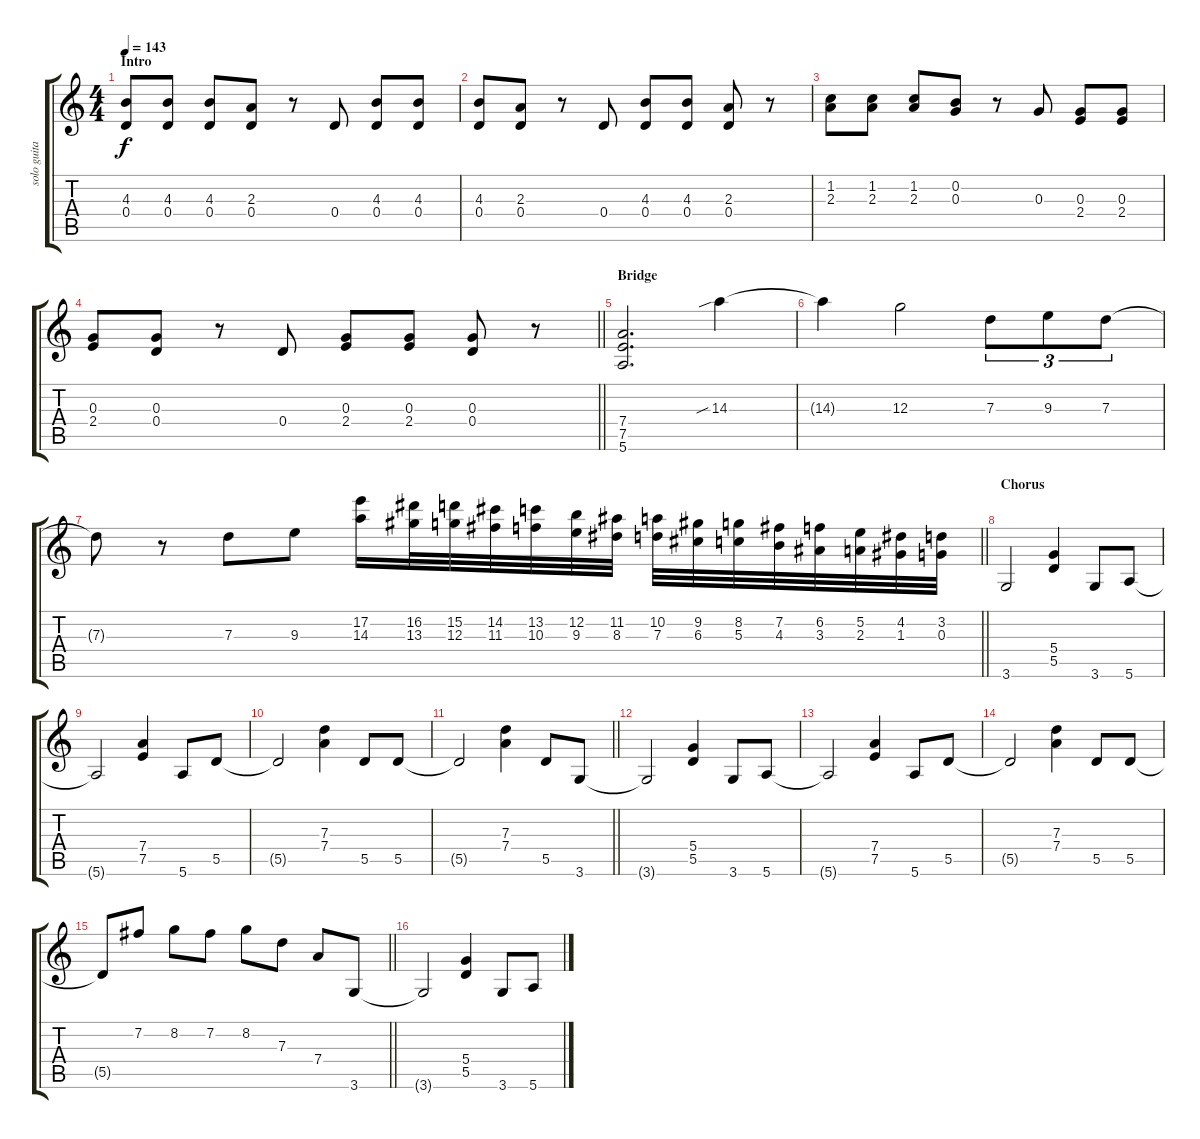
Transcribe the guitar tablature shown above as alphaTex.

\track ("solo guitar" "solo guita") {instrument overdrivenguitar}
\staff {score tabs}
\tuning (E4 B3 G3 D3 A2 E2) {hide}
\ts (4 4)
\section ("" "Intro")
\tempo 143
\clef g2
\ks c
(4.3 0.4).8{dy f} (4.3 0.4).8 (4.3 0.4).8 (2.3 0.4).8 r.8 0.4.8 (4.3 0.4).8 (4.3 0.4).8 |
(4.3 0.4).8 (2.3 0.4).8 r.8 0.4.8 (4.3 0.4).8 (4.3 0.4).8 (2.3 0.4).8 r.8 |
(1.2 2.3).8 (1.2 2.3).8 (1.2 2.3).8 (0.2 0.3).8 r.8 0.3.8 (0.3 2.4).8 (0.3 2.4).8 |
\barLineRight lightlight
(0.3 2.4).8 (0.3 0.4).8 r.8 0.4.8 (0.3 2.4).8 (0.3 2.4).8 (0.3 0.4).8 r.8 |
\section ("" "Bridge")
(7.4 7.5 5.6).2{d} 14.3{sib}.4 |
14.3{t}.4 12.3.2 7.3.8{tu (3 2)} 9.3.8{tu (3 2)} 7.3.8{tu (3 2)} |
\barLineRight lightlight
7.3{t}.8 r.8 7.3.8 9.3.8 (17.2 14.3).16 (16.2 13.3).32 (15.2 12.3).32 (14.2 11.3).32 (13.2 10.3).32 (12.2 9.3).32 (11.2 8.3).32 (10.2 7.3).32 (9.2 6.3).32 (8.2 5.3).32 (7.2 4.3).32 (6.2 3.3).32 (5.2 2.3).32 (4.2 1.3).32 (3.2 0.3).32 |
\section ("" "Chorus")
3.6.2 (5.4 5.5).4 3.6.8 5.6.8 |
5.6{t}.2 (7.4 7.5).4 5.6.8 5.5.8 |
5.5{t}.2 (7.3 7.4).4 5.5.8 5.5.8 |
\barLineRight lightlight
5.5{t}.2 (7.3 7.4).4 5.5.8 3.6.8 |
3.6{t}.2 (5.4 5.5).4 3.6.8 5.6.8 |
5.6{t}.2 (7.4 7.5).4 5.6.8 5.5.8 |
5.5{t}.2 (7.3 7.4).4 5.5.8 5.5.8 |
\barLineRight lightlight
5.5{t}.8 7.2.8 8.2.8 7.2.8 8.2.8 7.3.8 7.4.8 3.6.8 |
3.6{t}.2 (5.4 5.5).4 3.6.8 5.6.8
